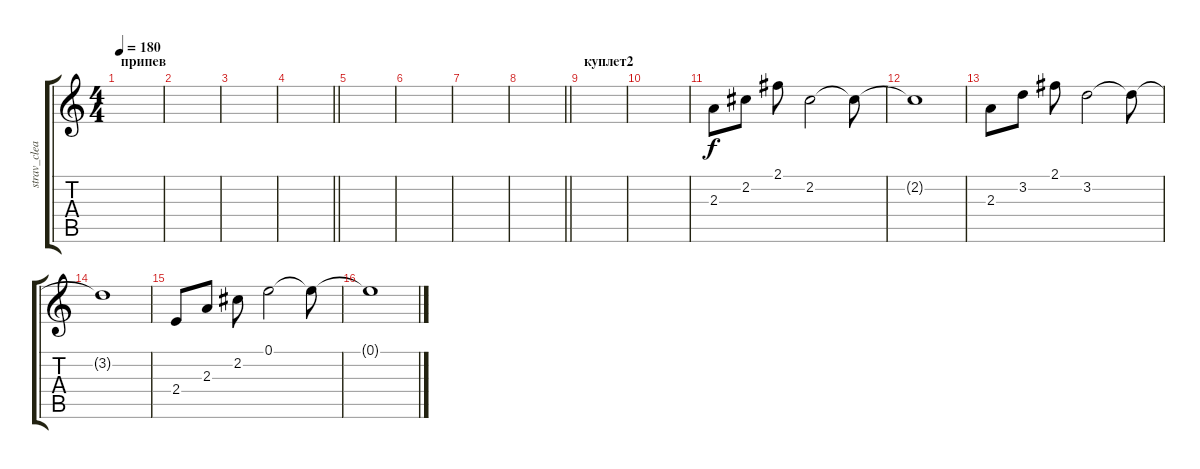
\track ("strav_clean" "strav_clea") {instrument electricguitarclean}
\staff {score tabs}
\tuning (E4 B3 G3 D3 A2 E2) {hide}
\ts (4 4)
\section ("" "припев")
\tempo 180
\clef g2
\ks c
|
|
|
\barLineRight lightlight
|
|
|
|
\barLineRight lightlight
|
\section ("" "куплет2")
|
|
2.3.8 2.2.8 2.1.8 2.2.2 2.2{t}.8 |
2.2{t}.1 |
2.3.8 3.2.8 2.1.8 3.2.2 3.2{t}.8 |
3.2{t}.1 |
2.4.8 2.3.8 2.2.8 0.1.2 0.1{t}.8 |
0.1{t}.1
